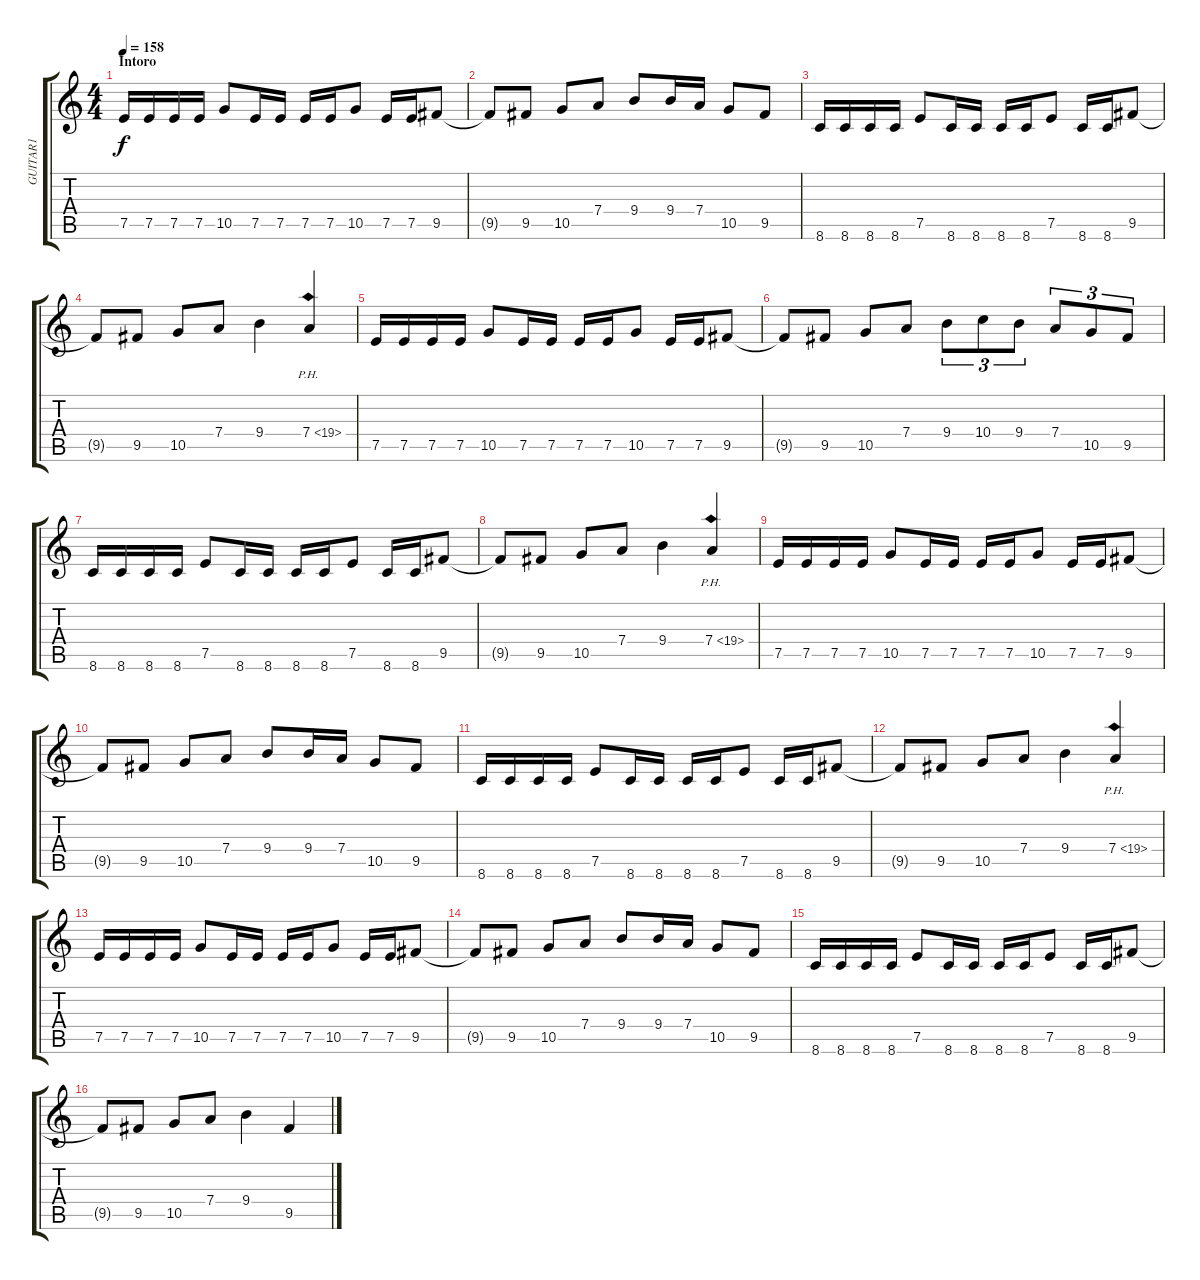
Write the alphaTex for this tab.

\track ("GUITAR1" "GUITAR1") {instrument distortionguitar}
\staff {score tabs}
\tuning (E4 B3 G3 D3 A2 E2) {hide}
\ts (4 4)
\section ("" "Intoro")
\tempo 158
\clef g2
\ks c
7.5.16{dy f instrument distortionguitar} 7.5.16 7.5.16 7.5.16 10.5.8 7.5.16 7.5.16 7.5.16 7.5.16 10.5.8 7.5.16 7.5.16 9.5.8 |
9.5{t}.8 9.5.8 10.5.8 7.4.8 9.4.8 9.4.16 7.4.16 10.5.8 9.5.8 |
8.6.16 8.6.16 8.6.16 8.6.16 7.5.8 8.6.16 8.6.16 8.6.16 8.6.16 7.5.8 8.6.16 8.6.16 9.5.8 |
9.5{t}.8 9.5.8 10.5.8 7.4.8 9.4.4 7.4{ph 12}.4 |
7.5.16 7.5.16 7.5.16 7.5.16 10.5.8 7.5.16 7.5.16 7.5.16 7.5.16 10.5.8 7.5.16 7.5.16 9.5.8 |
9.5{t}.8 9.5.8 10.5.8 7.4.8 9.4.8{tu (3 2)} 10.4.8{tu (3 2)} 9.4.8{tu (3 2)} 7.4.8{tu (3 2)} 10.5.8{tu (3 2)} 9.5.8{tu (3 2)} |
8.6.16 8.6.16 8.6.16 8.6.16 7.5.8 8.6.16 8.6.16 8.6.16 8.6.16 7.5.8 8.6.16 8.6.16 9.5.8 |
9.5{t}.8 9.5.8 10.5.8 7.4.8 9.4.4 7.4{ph 12}.4 |
7.5.16 7.5.16 7.5.16 7.5.16 10.5.8 7.5.16 7.5.16 7.5.16 7.5.16 10.5.8 7.5.16 7.5.16 9.5.8 |
9.5{t}.8 9.5.8 10.5.8 7.4.8 9.4.8 9.4.16 7.4.16 10.5.8 9.5.8 |
8.6.16 8.6.16 8.6.16 8.6.16 7.5.8 8.6.16 8.6.16 8.6.16 8.6.16 7.5.8 8.6.16 8.6.16 9.5.8 |
9.5{t}.8 9.5.8 10.5.8 7.4.8 9.4.4 7.4{ph 12}.4 |
7.5.16 7.5.16 7.5.16 7.5.16 10.5.8 7.5.16 7.5.16 7.5.16 7.5.16 10.5.8 7.5.16 7.5.16 9.5.8 |
9.5{t}.8 9.5.8 10.5.8 7.4.8 9.4.8 9.4.16 7.4.16 10.5.8 9.5.8 |
8.6.16 8.6.16 8.6.16 8.6.16 7.5.8 8.6.16 8.6.16 8.6.16 8.6.16 7.5.8 8.6.16 8.6.16 9.5.8 |
9.5{t}.8 9.5.8 10.5.8 7.4.8 9.4.4 9.5.4
